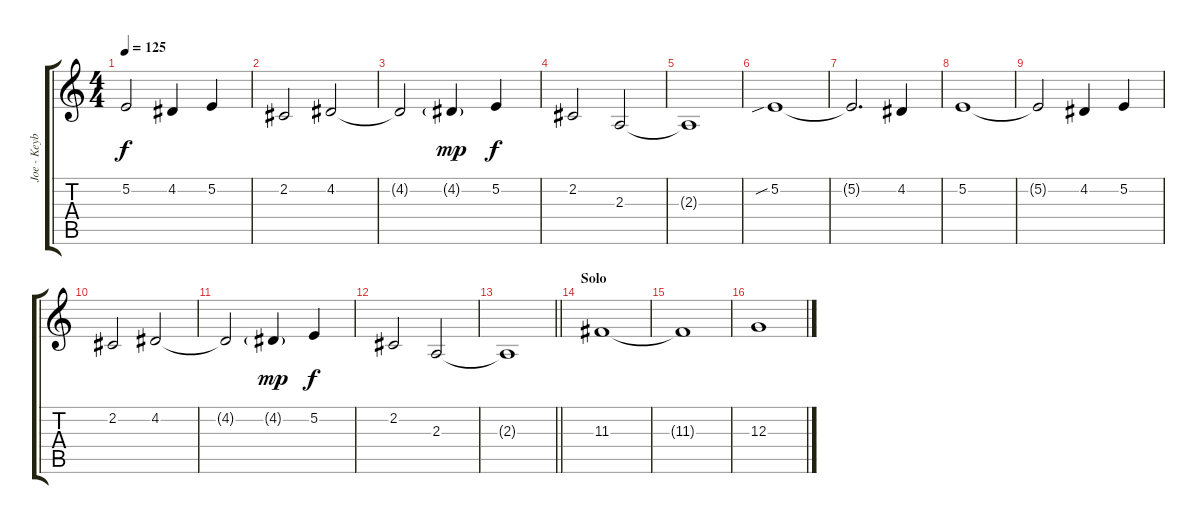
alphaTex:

\track ("Joe - Keyboard" "Joe - Keyb") {instrument lead1square}
\staff {score tabs}
\tuning (E4 B3 G3 D3 A2 E2) {hide}
\ts (4 4)
\tempo 125
\clef g2
\ks c
5.2{t}.2{dy f} 4.2.4 5.2.4 |
2.2.2 4.2.2 |
4.2{t}.2 4.2{g}.4{dy mp} 5.2.4{dy f} |
2.2.2 2.3.2 |
2.3{t}.1 |
5.2{sib}.1 |
5.2{t}.2{d} 4.2.4 |
5.2.1 |
5.2{t}.2 4.2.4 5.2.4 |
2.2.2 4.2.2 |
4.2{t}.2 4.2{g}.4{dy mp} 5.2.4{dy f} |
2.2.2 2.3.2 |
\barLineRight lightlight
2.3{t}.1 |
\section ("" "Solo")
11.3.1{instrument lead1square} |
11.3{t}.1 |
12.3.1
